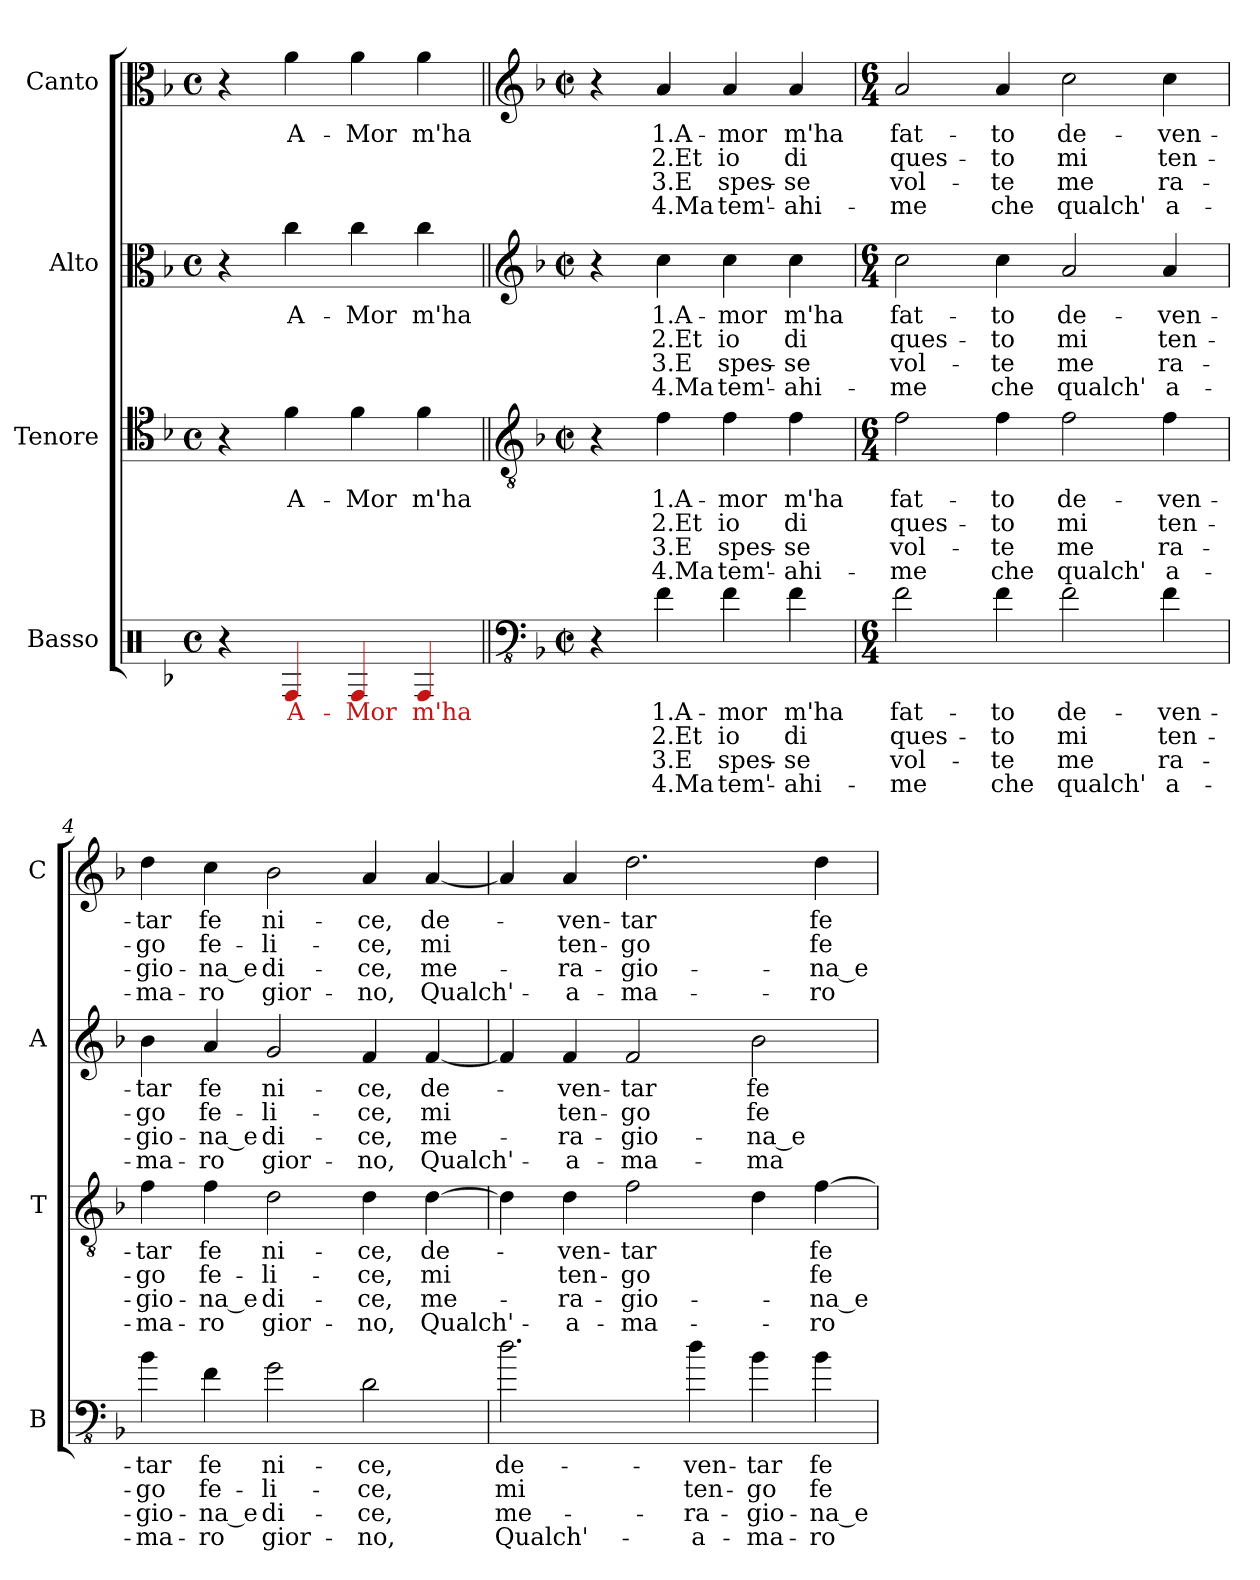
**kern	**text	**text	**text	**text	**kern	**text	**text	**text	**text	**kern	**text	**text	**text	**text	**kern	**text	**text	**text	**text
*part4	*part4	*part4	*part4	*part4	*part3	*part3	*part3	*part3	*part3	*part2	*part2	*part2	*part2	*part2	*part1	*part1	*part1	*part1	*part1
*staff4	*staff4	*staff4	*staff4	*staff4	*staff3	*staff3	*staff3	*staff3	*staff3	*staff2	*staff2	*staff2	*staff2	*staff2	*staff1	*staff1	*staff1	*staff1	*staff1
*I"Basso	*	*	*	*	*I"Tenore	*	*	*	*	*I"Alto	*	*	*	*	*I"Canto	*	*	*	*
*I'B	*	*	*	*	*I'T	*	*	*	*	*I'A	*	*	*	*	*I'C	*	*	*	*
*clefX	*	*	*	*	*clefC4	*	*	*	*	*clefC3	*	*	*	*	*clefC3	*	*	*	*
*k[b-]	*	*	*	*	*k[b-]	*	*	*	*	*k[b-]	*	*	*	*	*k[b-]	*	*	*	*
*F:	*	*	*	*	*F:	*	*	*	*	*F:	*	*	*	*	*F:	*	*	*	*
*M4/4	*	*	*	*	*M4/4	*	*	*	*	*M4/4	*	*	*	*	*M4/4	*	*	*	*
*met(c)	*	*	*	*	*met(c)	*	*	*	*	*met(c)	*	*	*	*	*met(c)	*	*	*	*
=1	=1	=1	=1	=1	=1	=1	=1	=1	=1	=1	=1	=1	=1	=1	=1	=1	=1	=1	=1
4r	.	.	.	.	4r	.	.	.	.	4r	.	.	.	.	4r	.	.	.	.
!LO:N:head=solid	!	!	!	!	!LO:N:head=solid	!	!	!	!	!LO:N:head=solid	!	!	!	!	!LO:N:head=solid	!	!	!	!
4F/	A-	.	.	.	4f\	A-	.	.	.	4cc\	A-	.	.	.	4a\	A-	.	.	.
!LO:N:head=solid	!	!	!	!	!LO:N:head=solid	!	!	!	!	!LO:N:head=solid	!	!	!	!	!LO:N:head=solid	!	!	!	!
4F/	-Mor	.	.	.	4f\	-Mor	.	.	.	4cc\	-Mor	.	.	.	4a\	-Mor	.	.	.
!LO:N:head=solid	!	!	!	!	!LO:N:head=solid	!	!	!	!	!LO:N:head=solid	!	!	!	!	!LO:N:head=solid	!	!	!	!
4F/	m'ha	.	.	.	4f\	m'ha	.	.	.	4cc\	m'ha	.	.	.	4a\	m'ha	.	.	.
!!LO:LB:g=z
=2||	=2||	=2||	=2||	=2||	=2||	=2||	=2||	=2||	=2||	=2||	=2||	=2||	=2||	=2||	=2||	=2||	=2||	=2||	=2||
*clefFv4	*	*	*	*	*clefGv2	*	*	*	*	*clefG2	*	*	*	*	*clefG2	*	*	*	*
*k[b-]	*	*	*	*	*k[b-]	*	*	*	*	*k[b-]	*	*	*	*	*k[b-]	*	*	*	*
*F:	*	*	*	*	*F:	*	*	*	*	*F:	*	*	*	*	*F:	*	*	*	*
*M2/2	*	*	*	*	*M2/2	*	*	*	*	*M2/2	*	*	*	*	*M2/2	*	*	*	*
*met(c|)	*	*	*	*	*met(c|)	*	*	*	*	*met(c|)	*	*	*	*	*met(c|)	*	*	*	*
4r	.	.	.	.	4r	.	.	.	.	4r	.	.	.	.	4r	.	.	.	.
4F\	1.A-	2.Et	3.E	4.Ma	4f\	1.A-	2.Et	3.E	4.Ma	4cc\	1.A-	2.Et	3.E	4.Ma	4a/	1.A-	2.Et	3.E	4.Ma
4F\	-mor	io	spes-	tem'-	4f\	-mor	io	spes-	tem'-	4cc\	-mor	io	spes-	tem'-	4a/	-mor	io	spes-	tem'-
4F\	m'ha	di	-se	-ahi-	4f\	m'ha	di	-se	-ahi-	4cc\	m'ha	di	-se	-ahi-	4a/	m'ha	di	-se	-ahi-
!!LO:LB:g=z
=3	=3	=3	=3	=3	=3	=3	=3	=3	=3	=3	=3	=3	=3	=3	=3	=3	=3	=3	=3
*M6/4	*	*	*	*	*M6/4	*	*	*	*	*M6/4	*	*	*	*	*M6/4	*	*	*	*
2F\	fat-	ques-	vol-	-me	2f\	fat-	ques-	vol-	-me	2cc\	fat-	ques-	vol-	-me	2a/	fat-	ques-	vol-	-me
4F\	-to	-to	-te	che	4f\	-to	-to	-te	che	4cc\	-to	-to	-te	che	4a/	-to	-to	-te	che
2F\	de-	mi	me	qualch'	2f\	de-	mi	me	qualch'	2a/	de-	mi	me	qualch'	2cc\	de-	mi	me	qualch'
4F\	-ven-	ten-	ra-	a-	4f\	-ven-	ten-	ra-	a-	4a/	-ven-	ten-	ra-	a-	4cc\	-ven-	ten-	ra-	a-
=4	=4	=4	=4	=4	=4	=4	=4	=4	=4	=4	=4	=4	=4	=4	=4	=4	=4	=4	=4
4B-\	-tar	-go	-gio-	-ma-	4f\	-tar	-go	-gio-	-ma-	4b-\	-tar	-go	-gio-	-ma-	4dd\	-tar	-go	-gio-	-ma-
4F\	fe	fe-	-na_e	-ro	4f\	fe	fe-	-na_e	-ro	4a/	fe	fe-	-na_e	-ro	4cc\	fe	fe-	-na_e	-ro
2G\	ni-	-li-	di-	gior-	2d\	ni-	-li-	di-	gior-	2g/	ni-	-li-	di-	gior-	2b-\	ni-	-li-	di-	gior-
2D\	-ce,	-ce,	-ce,	-no,	4d\	-ce,	-ce,	-ce,	-no,	4f/	-ce,	-ce,	-ce,	-no,	4a/	-ce,	-ce,	-ce,	-no,
.	.	.	.	.	[4d\	de-	mi	me-	Qualch'-	[4f/	de-	mi	me-	Qualch'-	[4a/	de-	mi	me-	Qualch'-
!!LO:PB:g=z
=5	=5	=5	=5	=5	=5	=5	=5	=5	=5	=5	=5	=5	=5	=5	=5	=5	=5	=5	=5
2.d\	de-	mi	me-	Qualch'-	4d\]	.	.	.	.	4f/]	.	.	.	.	4a/]	.	.	.	.
.	.	.	.	.	4d\	-ven-	ten-	-ra-	-a-	4f/	-ven-	ten-	-ra-	-a-	4a/	-ven-	ten-	-ra-	-a-
.	.	.	.	.	2f\	-tar	-go	-gio-	-ma-	2f/	-tar	-go	-gio-	-ma-	2.dd\	-tar	-go	-gio-	-ma-
4d\	-ven-	ten-	-ra-	-a-	.	.	.	.	.	.	.	.	.	.	.	.	.	.	.
4B-\	-tar	-go	-gio-	-ma-	4d\	.	.	.	.	2b-\	fe-	fe-	-na_e	-ma-	.	.	.	.	.
4B-\	fe-	fe-	-na_e	-ro	[4f\	fe-	fe-	-na_e	-ro	.	.	.	.	.	4dd\	fe-	fe-	-na_e	-ro
=	=	=	=	=	=	=	=	=	=	=	=	=	=	=	=	=	=	=	=
*-	*-	*-	*-	*-	*-	*-	*-	*-	*-	*-	*-	*-	*-	*-	*-	*-	*-	*-	*-
